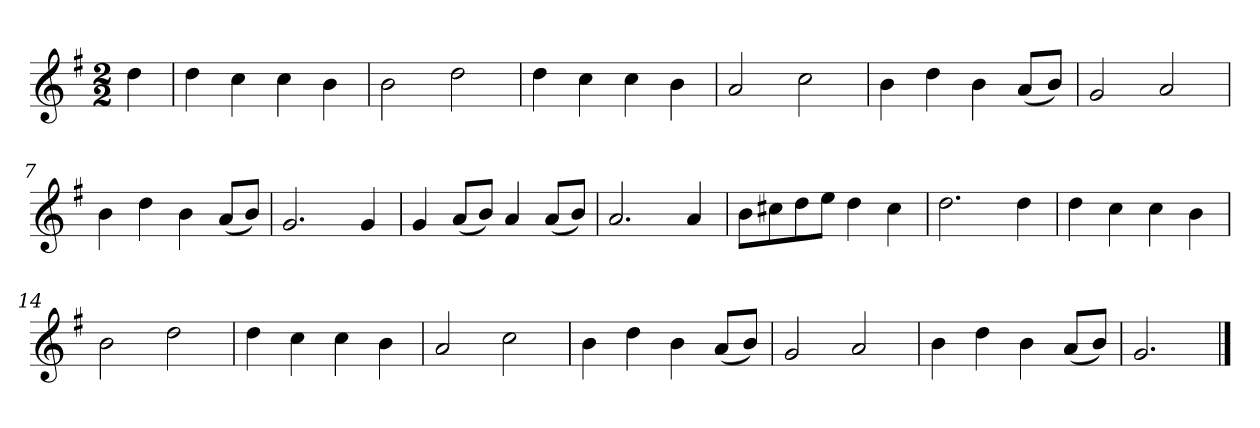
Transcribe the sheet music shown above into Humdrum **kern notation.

**kern
*part1
*staff1
*k[f#]
*M2/2
*MM120
=
4dd
=1
4dd
4cc
4cc
4b
=2
2b
2dd
=3
4dd
4cc
4cc
4b
=4
2a
2cc
=5
4b
4dd
4b
(8aL
8bJ)
=6
2g
2a
=7
4b
4dd
4b
(8aL
8bJ)
=8
2.g
4g
=9
4g
(8aL
8bJ)
4a
(8aL
8bJ)
=10
2.a
4a
=11
8bL
8cc#X
8dd
8eeJ
4dd
4cc#
=12
2.dd
4dd
=13
4dd
4cc
4cc
4b
=14
2b
2dd
=15
4dd
4cc
4cc
4b
=16
2a
2cc
=17
4b
4dd
4b
(8aL
8bJ)
=18
2g
2a
=19
4b
4dd
4b
(8aL
8bJ)
=20
2.g
==
*-
